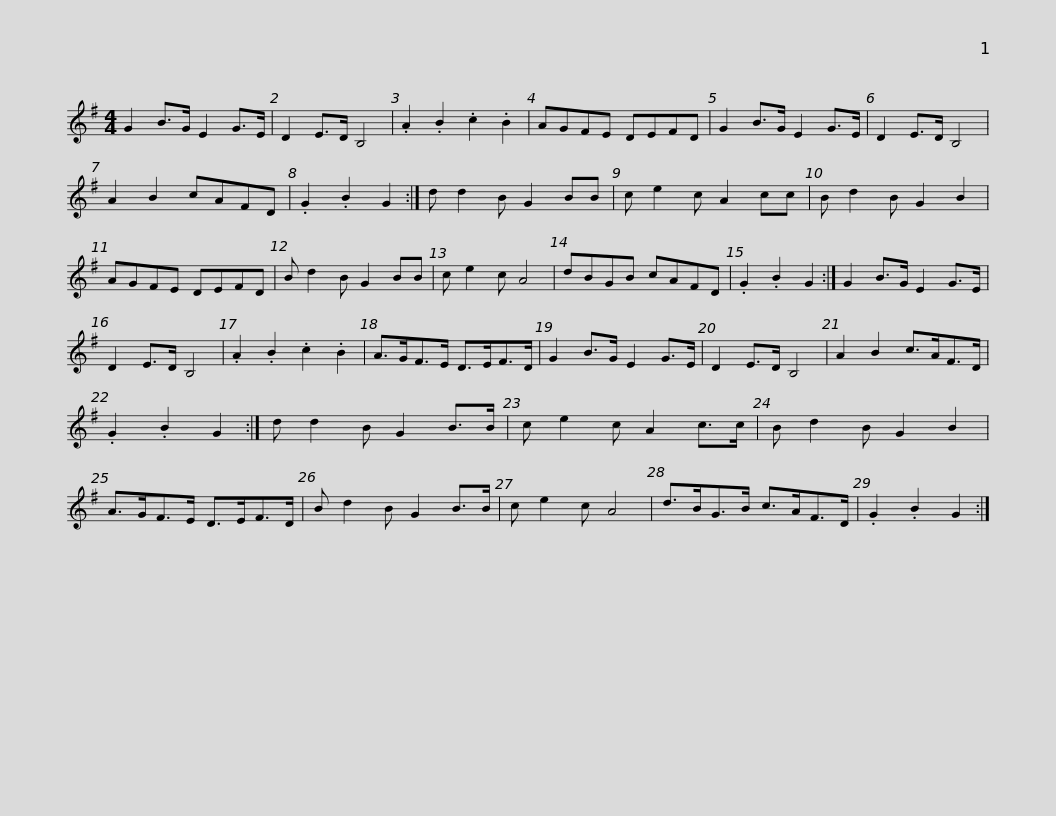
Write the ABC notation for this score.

X:1
L:1/8
M:4/4
I:linebreak $
K:G
V:1 treble
V:1
 G2 B>G E2 G>E | D2 E>D B,4 | .A2 .B2 .c2 .B2 | AGFE DEFD | G2 B>G E2 G>E | %5
 D2 E>D B,4 | A2 B2 cAFD |$ .G2 .B2 G2 :| d d2 B G2 BB | c e2 c A2 cc | %10
 B d2 B G2 B2 | AGFE DEFD | B d2 B G2 BB | c e2 c A4 |$ dBGB cAFD | %15
 .G2 .B2 G2 :| G2 B>G E2 G>E | D2 E>D B,4 | .A2 .B2 .c2 .B2 | A>GF>E D>EF>D | %20
 G2 B>G E2 G>E |$ D2 E>D B,4 | A2 B2 c>AF>D | .G2 .B2 G2 :| d d2 B G2 B>B | %25
 c e2 c A2 c>c | B d2 B G2 B2 | A>GF>E D>EF>D |$ B d2 B G2 B>B | c e2 c A4 | %30
 d>BG>B c>AF>D | .G2 .B2 G2 :| %32
